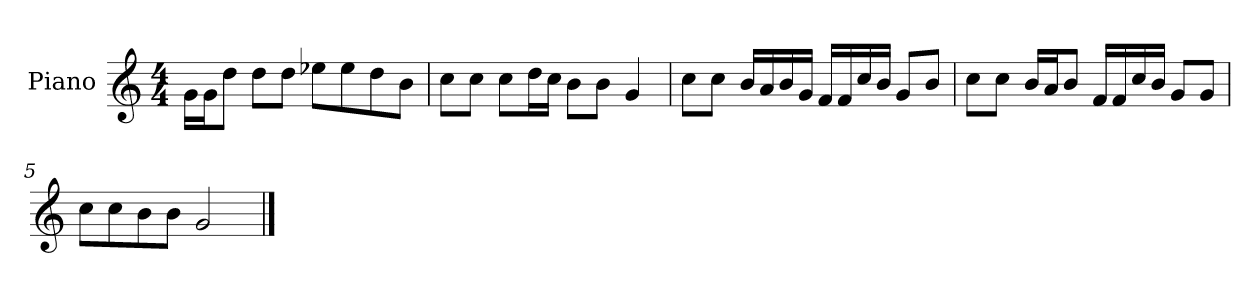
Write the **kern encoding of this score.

**kern
*part1
*staff1
*I"Piano
*I'P-no
*clefG2
*k[]
*M4/4
*MM90
=1
16g\LL
16g\J
8dd\J
8dd\L
8dd\J
8ee-X\L
8ee-\
8dd\
8b\J
=2
8cc\L
8cc\J
8cc\L
16dd\L
16cc\JJ
8b\L
8b\J
4g/
=3
8cc\L
8cc\J
16b/LL
16a/
16b/
16g/JJ
16f/LL
16f/
16cc/
16b/JJ
8g/L
8b/J
=4
8cc\L
8cc\J
16b/LL
16a/J
8b/J
16f/LL
16f/
16cc/
16b/JJ
8g/L
8g/J
!!LO:LB:g=z
=5
8cc\L
8cc\
8b\
8b\J
2g/
==
*-
